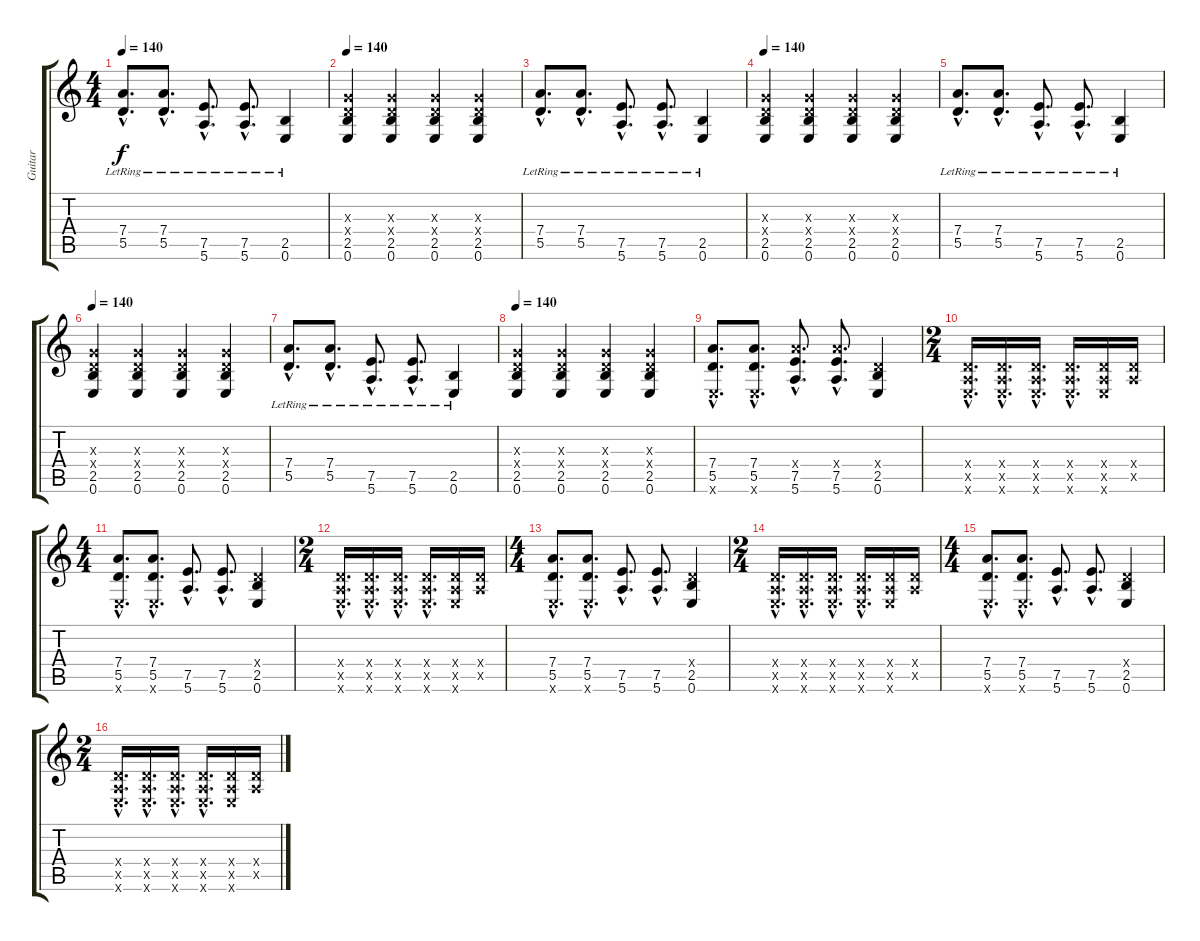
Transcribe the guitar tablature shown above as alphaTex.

\track ("Guitar" "Guitar") {instrument overdrivenguitar}
\staff {score tabs}
\tuning (E4 B3 G3 D3 A2 E2) {hide}
\ts (4 4)
\tempo 140
\clef g2
\ks c
(7.4{hac lr} 5.5{hac lr}).8{d dy f} (7.4{hac} 5.5{hac lr}).8{d} (7.5{hac lr} 5.6{hac lr}).8{d} (7.5{hac lr} 5.6{hac lr}).8{d} (2.5{lr} 0.6{lr}).4 |
\tempo 160
\tempo 140
(0.3{x} 0.4{x} 2.5 0.6).4{volume 10} (0.3{x} 0.4{x} 2.5 0.6).4{volume 10} (0.3{x} 0.4{x} 2.5 0.6).4{volume 10} (0.3{x} 0.4{x} 2.5 0.6).4{volume 10} |
(7.4{hac lr} 5.5{hac lr}).8{d} (7.4{hac} 5.5{hac lr}).8{d} (7.5{hac lr} 5.6{hac lr}).8{d} (7.5{hac lr} 5.6{hac lr}).8{d} (2.5{lr} 0.6{lr}).4 |
\tempo 160
\tempo 140
(0.3{x} 0.4{x} 2.5 0.6).4{volume 10} (0.3{x} 0.4{x} 2.5 0.6).4{volume 10} (0.3{x} 0.4{x} 2.5 0.6).4{volume 10} (0.3{x} 0.4{x} 2.5 0.6).4{volume 10} |
(7.4{hac lr} 5.5{hac lr}).8{d} (7.4{hac} 5.5{hac lr}).8{d} (7.5{hac lr} 5.6{hac lr}).8{d} (7.5{hac lr} 5.6{hac lr}).8{d} (2.5{lr} 0.6{lr}).4 |
\tempo 160
\tempo 140
(0.3{x} 0.4{x} 2.5 0.6).4{volume 10} (0.3{x} 0.4{x} 2.5 0.6).4{volume 10} (0.3{x} 0.4{x} 2.5 0.6).4{volume 10} (0.3{x} 0.4{x} 2.5 0.6).4{volume 10} |
(7.4{hac lr} 5.5{hac lr}).8{d} (7.4{hac} 5.5{hac lr}).8{d} (7.5{hac lr} 5.6{hac lr}).8{d} (7.5{hac lr} 5.6{hac lr}).8{d} (2.5{lr} 0.6{lr}).4 |
\tempo 160
\tempo 140
(0.3{x} 0.4{x} 2.5 0.6).4{volume 10} (0.3{x} 0.4{x} 2.5 0.6).4{volume 10} (0.3{x} 0.4{x} 2.5 0.6).4{volume 10} (0.3{x} 0.4{x} 2.5 0.6).4{volume 10} |
(7.4{hac} 5.5{hac} 0.6{hac x}).8{d} (7.4{hac} 5.5{hac} 0.6{hac x}).8{d} (7.4{hac x} 7.5{hac} 5.6{hac}).8{d} (7.4{hac x} 7.5{hac} 5.6{hac}).8{d} (0.4{x} 2.5 0.6).4 |
\ts (2 4)
(0.4{hac x} 0.5{hac x} 0.6{hac x}).16{d} (0.4{hac x} 0.5{hac x} 0.6{hac x}).16{d} (0.4{hac x} 0.5{hac x} 0.6{hac x}).16{d} (0.4{hac x} 0.5{hac x} 0.6{hac x}).16{d} (0.4{x} 0.5{x} 0.6{x}).16 (0.4{x} 0.5{x}).16 |
\ts (4 4)
(7.4{hac} 5.5{hac} 0.6{hac x}).8{d} (7.4{hac} 5.5{hac} 0.6{hac x}).8{d} (7.5{hac} 5.6{hac}).8{d} (7.5{hac} 5.6{hac}).8{d} (0.4{x} 2.5 0.6).4 |
\ts (2 4)
(0.4{hac x} 0.5{hac x} 0.6{hac x}).16{d} (0.4{hac x} 0.5{hac x} 0.6{hac x}).16{d} (0.4{hac x} 0.5{hac x} 0.6{hac x}).16{d} (0.4{hac x} 0.5{hac x} 0.6{hac x}).16{d} (0.4{x} 0.5{x} 0.6{x}).16 (0.4{x} 0.5{x}).16 |
\ts (4 4)
(7.4{hac} 5.5{hac} 0.6{hac x}).8{d} (7.4{hac} 5.5{hac} 0.6{hac x}).8{d} (7.5{hac} 5.6{hac}).8{d} (7.5{hac} 5.6{hac}).8{d} (0.4{x} 2.5 0.6).4 |
\ts (2 4)
(0.4{hac x} 0.5{hac x} 0.6{hac x}).16{d} (0.4{hac x} 0.5{hac x} 0.6{hac x}).16{d} (0.4{hac x} 0.5{hac x} 0.6{hac x}).16{d} (0.4{hac x} 0.5{hac x} 0.6{hac x}).16{d} (0.4{x} 0.5{x} 0.6{x}).16 (0.4{x} 0.5{x}).16 |
\ts (4 4)
(7.4{hac} 5.5{hac} 0.6{hac x}).8{d} (7.4{hac} 5.5{hac} 0.6{hac x}).8{d} (7.5{hac} 5.6{hac}).8{d} (7.5{hac} 5.6{hac}).8{d} (0.4{x} 2.5 0.6).4 |
\ts (2 4)
(0.4{hac x} 0.5{hac x} 0.6{hac x}).16{d} (0.4{hac x} 0.5{hac x} 0.6{hac x}).16{d} (0.4{hac x} 0.5{hac x} 0.6{hac x}).16{d} (0.4{hac x} 0.5{hac x} 0.6{hac x}).16{d} (0.4{x} 0.5{x} 0.6{x}).16 (0.4{x} 0.5{x}).16
